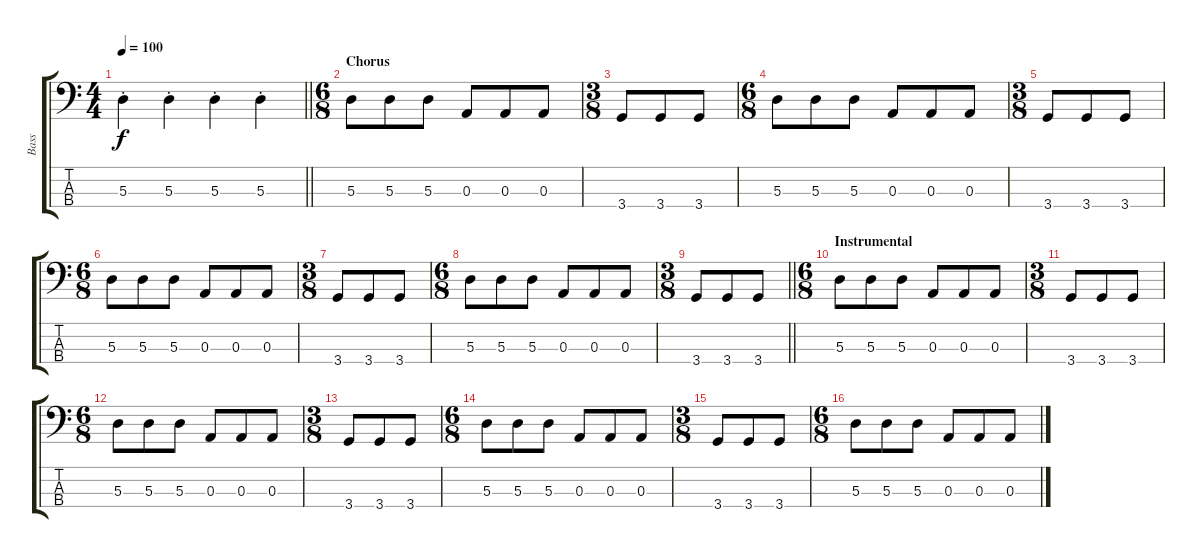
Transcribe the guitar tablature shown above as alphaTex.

\track ("Bass" "Bass") {instrument electricbassfinger}
\staff {score tabs}
\tuning (G2 D2 A1 E1) {hide}
\ts (4 4)
\tempo 100
\clef f4
\barLineRight lightlight
\ks c
5.3{st}.4{dy f} 5.3{st}.4 5.3{st}.4 5.3{st}.4 |
\ts (6 8)
\section ("" "Chorus")
5.3.8 5.3.8 5.3.8 0.3.8 0.3.8 0.3.8 |
\ts (3 8)
3.4.8 3.4.8 3.4.8 |
\ts (6 8)
5.3.8 5.3.8 5.3.8 0.3.8 0.3.8 0.3.8 |
\ts (3 8)
3.4.8 3.4.8 3.4.8 |
\ts (6 8)
5.3.8 5.3.8 5.3.8 0.3.8 0.3.8 0.3.8 |
\ts (3 8)
3.4.8 3.4.8 3.4.8 |
\ts (6 8)
5.3.8 5.3.8 5.3.8 0.3.8 0.3.8 0.3.8 |
\ts (3 8)
\barLineRight lightlight
3.4.8 3.4.8 3.4.8 |
\ts (6 8)
\section ("" "Instrumental")
5.3.8 5.3.8 5.3.8 0.3.8 0.3.8 0.3.8 |
\ts (3 8)
3.4.8 3.4.8 3.4.8 |
\ts (6 8)
5.3.8 5.3.8 5.3.8 0.3.8 0.3.8 0.3.8 |
\ts (3 8)
3.4.8 3.4.8 3.4.8 |
\ts (6 8)
5.3.8 5.3.8 5.3.8 0.3.8 0.3.8 0.3.8 |
\ts (3 8)
3.4.8 3.4.8 3.4.8 |
\ts (6 8)
5.3.8 5.3.8 5.3.8 0.3.8 0.3.8 0.3.8
